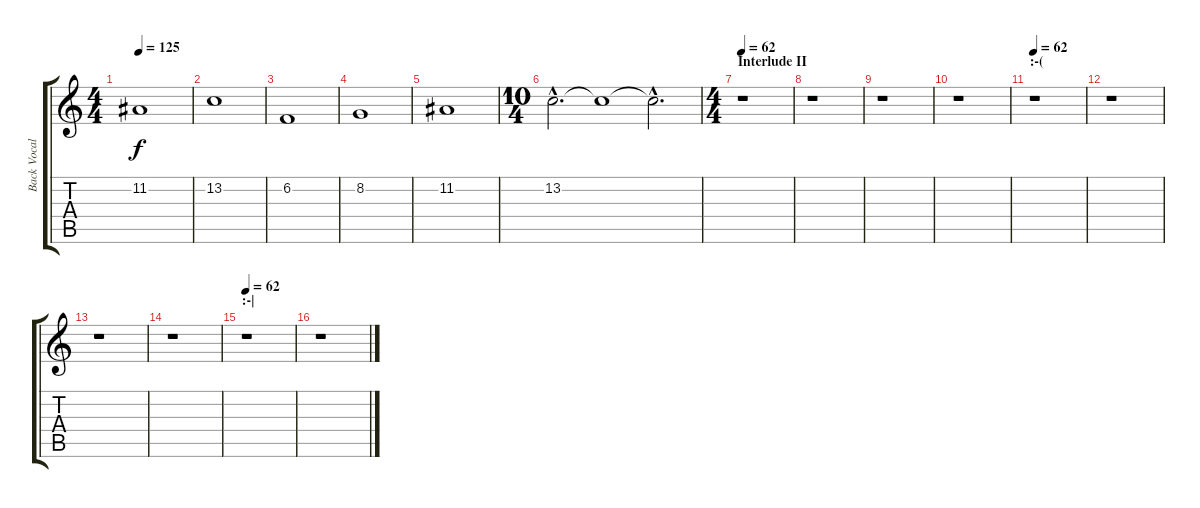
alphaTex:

\track ("Back Vocals" "Back Vocal") {instrument choiraahs}
\staff {score tabs}
\tuning (E4 B3 G3 D3 A2 E2) {hide}
\ts (4 4)
\tempo 125
\clef g2
\ks c
11.2.1{dy f} |
13.2.1 |
6.2.1 |
8.2.1 |
11.2.1 |
\ts (10 4)
13.2{hac}.2{d volume 0} 13.2{t}.1 13.2{hac t}.2{d} |
\ts (4 4)
\section ("" "Interlude II")
\tempo 62
r.1 |
r.1 |
r.1 |
r.1 |
\section ("" ":-(")
\tempo 62
r.1 |
r.1 |
r.1 |
r.1 |
\section ("" ":-|")
\tempo 62
r.1 |
r.1
